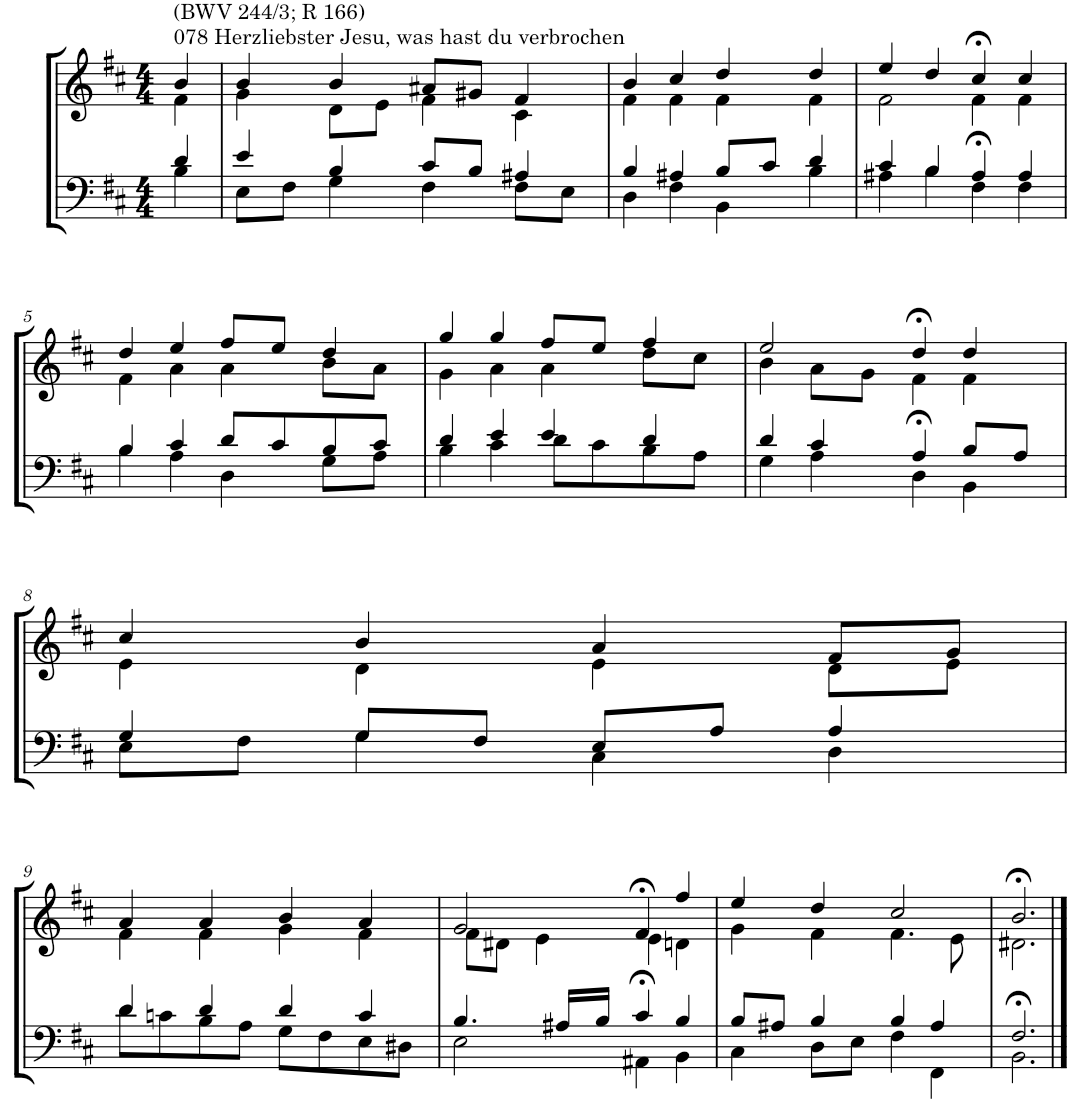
**kern	**kern
*part2	*part1
*staff2	*staff1
*I"Tenor/Baß	*I"Sopran/Alt
*clefF4	*clefG2
*k[f#c#]	*k[f#c#]
*M4/4	*M4/4
=1	=1
*^	*^
!	!	!LO:TX:a:t=078 Herzliebster Jesu, was hast du verbrochen	!
!	!	!LO:TX:a:t=(BWV 244/3; R 166)	!
4d/	4B\	4b/	4f#\
=2	=2	=2	=2
4e/	8E\L	4b/	4g\
.	8F#\J	.	.
4B/	4G\	4b/	8d\L
.	.	.	8e\J
8c#/L	4F#\	8a#X/L	4f#\
8B/J	.	8g#X/J	.
4A#X/	8F#\L	4f#/	4c#\
.	8E\J	.	.
=3	=3	=3	=3
4B/	4D\	4b/	4f#\
4A#X/	4F#\	4cc#/	4f#\
8B/L	4BB\	4dd/	4f#\
8c#/J	.	.	.
4d/	4B\	4dd/	4f#\
=4	=4	=4	=4
4c#/	4A#X\	4ee/	2f#\
4B/	4B\	4dd/	.
4A#/	4F#>\	4cc#>/	4f#\
4A#/	4F#\	4cc#/	4f#\
!!LO:LB:g=z	!!
=5	=5	=5	=5
4B/	4B\	4dd/	4f#\
4c#/	4A\	4ee/	4a\
8d/L	4D\	8ff#/L	4a\
8c#/	.	8ee/J	.
8B/	8G\L	4dd/	8b\L
8c#/J	8A\J	.	8a\J
=6	=6	=6	=6
4d/	4B\	4gg/	4g\
4e/	4c#\	4gg/	4a\
4e/	8d\L	8ff#/L	4a\
.	8c#\	8ee/J	.
4d/	8B\	4ff#/	8dd\L
.	8A\J	.	8cc#\J
=7	=7	=7	=7
4d/	4G\	2ee/	4b\
4c#/	4A\	.	8a\L
.	.	.	8g\J
4A/	4D>\	4dd>/	4f#\
8B/L	4BB\	4dd/	4f#\
8A/J	.	.	.
!!LO:LB:g=z	!!
=8	=8	=8	=8
4G/	8E\L	4cc#/	4e\
.	8F#\J	.	.
8G/L	4G\	4b/	4d\
8F#/J	.	.	.
8E/L	4C#\	4a/	4e\
8A/J	.	.	.
4A/	4D\	8f#/L	8d\L
.	.	8g/J	8e\J
!!LO:LB:g=z	!!
=9	=9	=9	=9
4d/	8d\L	4a/	4f#\
.	8cn\	.	.
4d/	8B\	4a/	4f#\
.	8A\J	.	.
4d/	8G\L	4b/	4g\
.	8F#\	.	.
4c/	8E\	4a/	4f#\
.	8D#X\J	.	.
=10	=10	=10	=10
4.B/	2E\	2g/	8f#\L
.	.	.	8d#X\J
.	.	.	4e\
16A#X/LL	.	.	.
16B/JJ	.	.	.
4c#/	4AA#X>\	4f#>/	4e\
4B/	4BB\	4ff#/	4dn\
=11	=11	=11	=11
8B/L	4C#\	4ee/	4g\
8A#X/J	.	.	.
4B/	8D\L	4dd/	4f#\
.	8E\J	.	.
4B/	4F#\	2cc#/	4.f#\
4A#/	4FF#\	.	.
.	.	.	8e\
=12	=12	=12	=12
2.F#/	2.BB>\	2.b>/	2.d#X\
*v	*v	*	*
*	*v	*v
==	==
*-	*-
